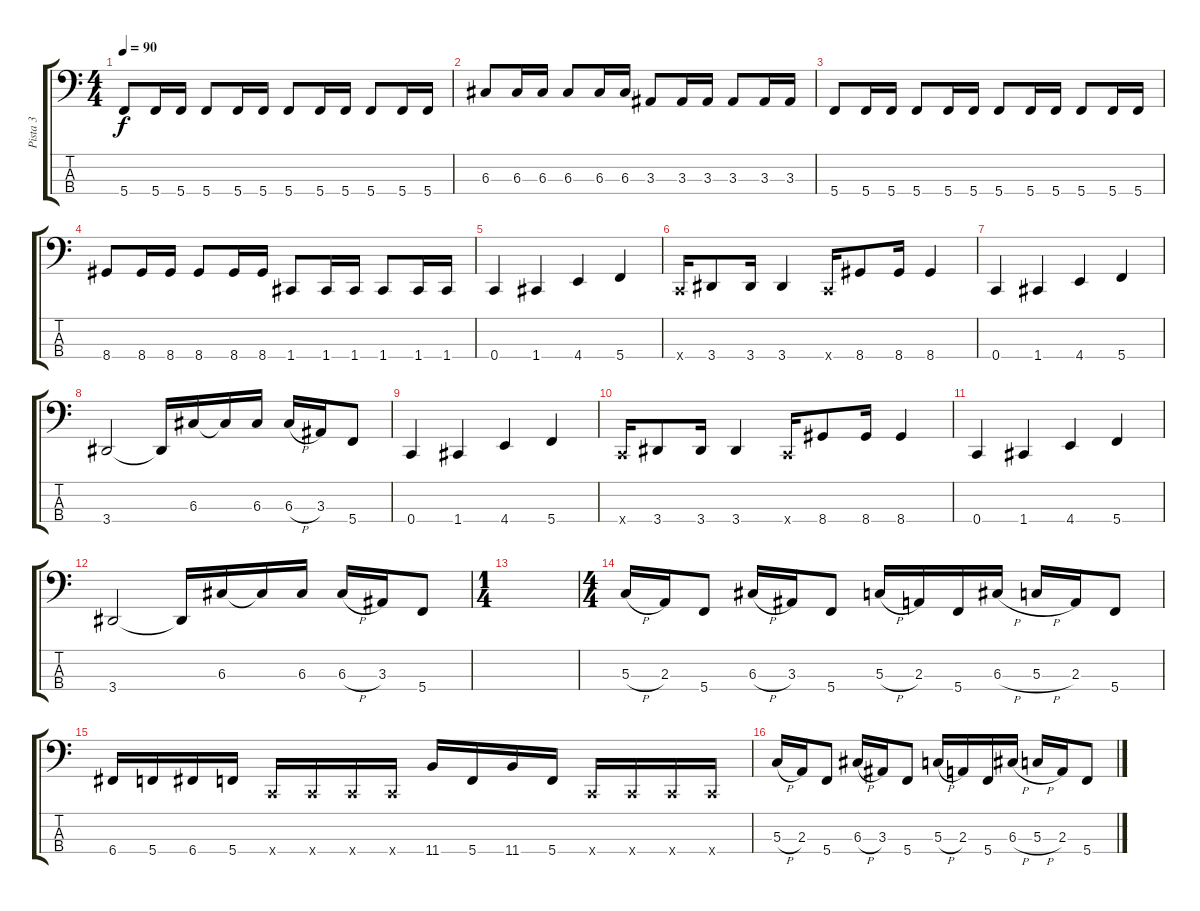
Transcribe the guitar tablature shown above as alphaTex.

\track ("Pista 3" "Pista 3") {instrument electricbassfinger}
\staff {score tabs}
\tuning (F2 C2 G1 C1) {hide}
\ts (4 4)
\tempo 90
\clef f4
\ks c
5.4.8{dy f} 5.4.16 5.4.16 5.4.8 5.4.16 5.4.16 5.4.8 5.4.16 5.4.16 5.4.8 5.4.16 5.4.16 |
6.3.8 6.3.16 6.3.16 6.3.8 6.3.16 6.3.16 3.3.8 3.3.16 3.3.16 3.3.8 3.3.16 3.3.16 |
5.4.8 5.4.16 5.4.16 5.4.8 5.4.16 5.4.16 5.4.8 5.4.16 5.4.16 5.4.8 5.4.16 5.4.16 |
8.4.8 8.4.16 8.4.16 8.4.8 8.4.16 8.4.16 1.4.8 1.4.16 1.4.16 1.4.8 1.4.16 1.4.16 |
0.4.4 1.4.4 4.4.4 5.4.4 |
0.4{x}.16 3.4.8 3.4.16 3.4.4 0.4{x}.16 8.4.8 8.4.16 8.4.4 |
0.4.4 1.4.4 4.4.4 5.4.4 |
3.4.2 3.4{t}.16 6.3.16 6.3{t}.16 6.3.16 6.3{h}.16 3.3.16 5.4.8 |
0.4.4 1.4.4 4.4.4 5.4.4 |
0.4{x}.16 3.4.8 3.4.16 3.4.4 0.4{x}.16 8.4.8 8.4.16 8.4.4 |
0.4.4 1.4.4 4.4.4 5.4.4 |
3.4.2 3.4{t}.16 6.3.16 6.3{t}.16 6.3.16 6.3{h}.16 3.3.16 5.4.8 |
\ts (1 4)
|
\ts (4 4)
5.3{h}.16 2.3.16 5.4.8 6.3{h}.16 3.3.16 5.4.8 5.3{h}.16 2.3.16 5.4.16 6.3{h}.16 5.3{h}.16 2.3.16 5.4.8 |
6.4.16 5.4.16 6.4.16 5.4.16 0.4{x}.16 0.4{x}.16 0.4{x}.16 0.4{x}.16 11.4.16 5.4.16 11.4.16 5.4.16 0.4{x}.16 0.4{x}.16 0.4{x}.16 0.4{x}.16 |
5.3{h}.16 2.3.16 5.4.8 6.3{h}.16 3.3.16 5.4.8 5.3{h}.16 2.3.16 5.4.16 6.3{h}.16 5.3{h}.16 2.3.16 5.4.8
